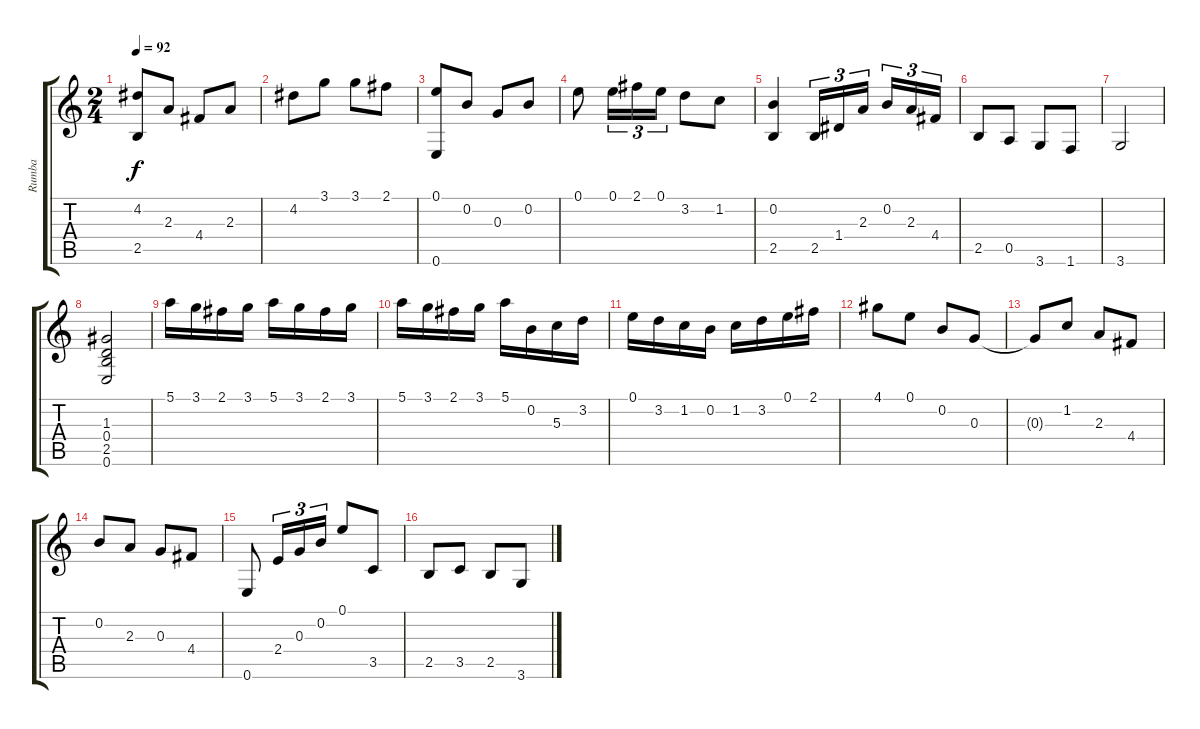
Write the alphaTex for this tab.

\track ("Rumba   " "Rumba   ") {instrument acousticguitarnylon}
\staff {score tabs}
\tuning (E4 B3 G3 D3 A2 E2) {hide}
\ts (2 4)
\tempo 92
\clef g2
\ks c
(4.2 2.5).8{dy f instrument acousticguitarnylon} 2.3.8 4.4.8 2.3.8 |
4.2.8 3.1.8 3.1.8 2.1.8 |
(0.1 0.6).8 0.2.8 0.3.8 0.2.8 |
0.1.8 0.1.16{tu (3 2)} 2.1.16{tu (3 2)} 0.1.16{tu (3 2)} 3.2.8 1.2.8 |
(0.2 2.5).4 2.5.16{tu (3 2)} 1.4.16{tu (3 2)} 2.3.16{tu (3 2)} 0.2.16{tu (3 2)} 2.3.16{tu (3 2)} 4.4.16{tu (3 2)} |
2.5.8 0.5.8 3.6.8 1.6.8 |
3.6.2 |
(1.3 0.4 2.5 0.6).2 |
5.1.16 3.1.16 2.1.16 3.1.16 5.1.16 3.1.16 2.1.16 3.1.16 |
5.1.16 3.1.16 2.1.16 3.1.16 5.1.16 0.2.16 5.3.16 3.2.16 |
0.1.16 3.2.16 1.2.16 0.2.16 1.2.16 3.2.16 0.1.16 2.1.16 |
4.1.8 0.1.8 0.2.8 0.3.8 |
0.3{t}.8 1.2.8 2.3.8 4.4.8 |
0.2.8 2.3.8 0.3.8 4.4.8 |
0.6.8 2.4.16{tu (3 2)} 0.3.16{tu (3 2)} 0.2.16{tu (3 2)} 0.1.8 3.5.8 |
2.5.8 3.5.8 2.5.8 3.6.8
